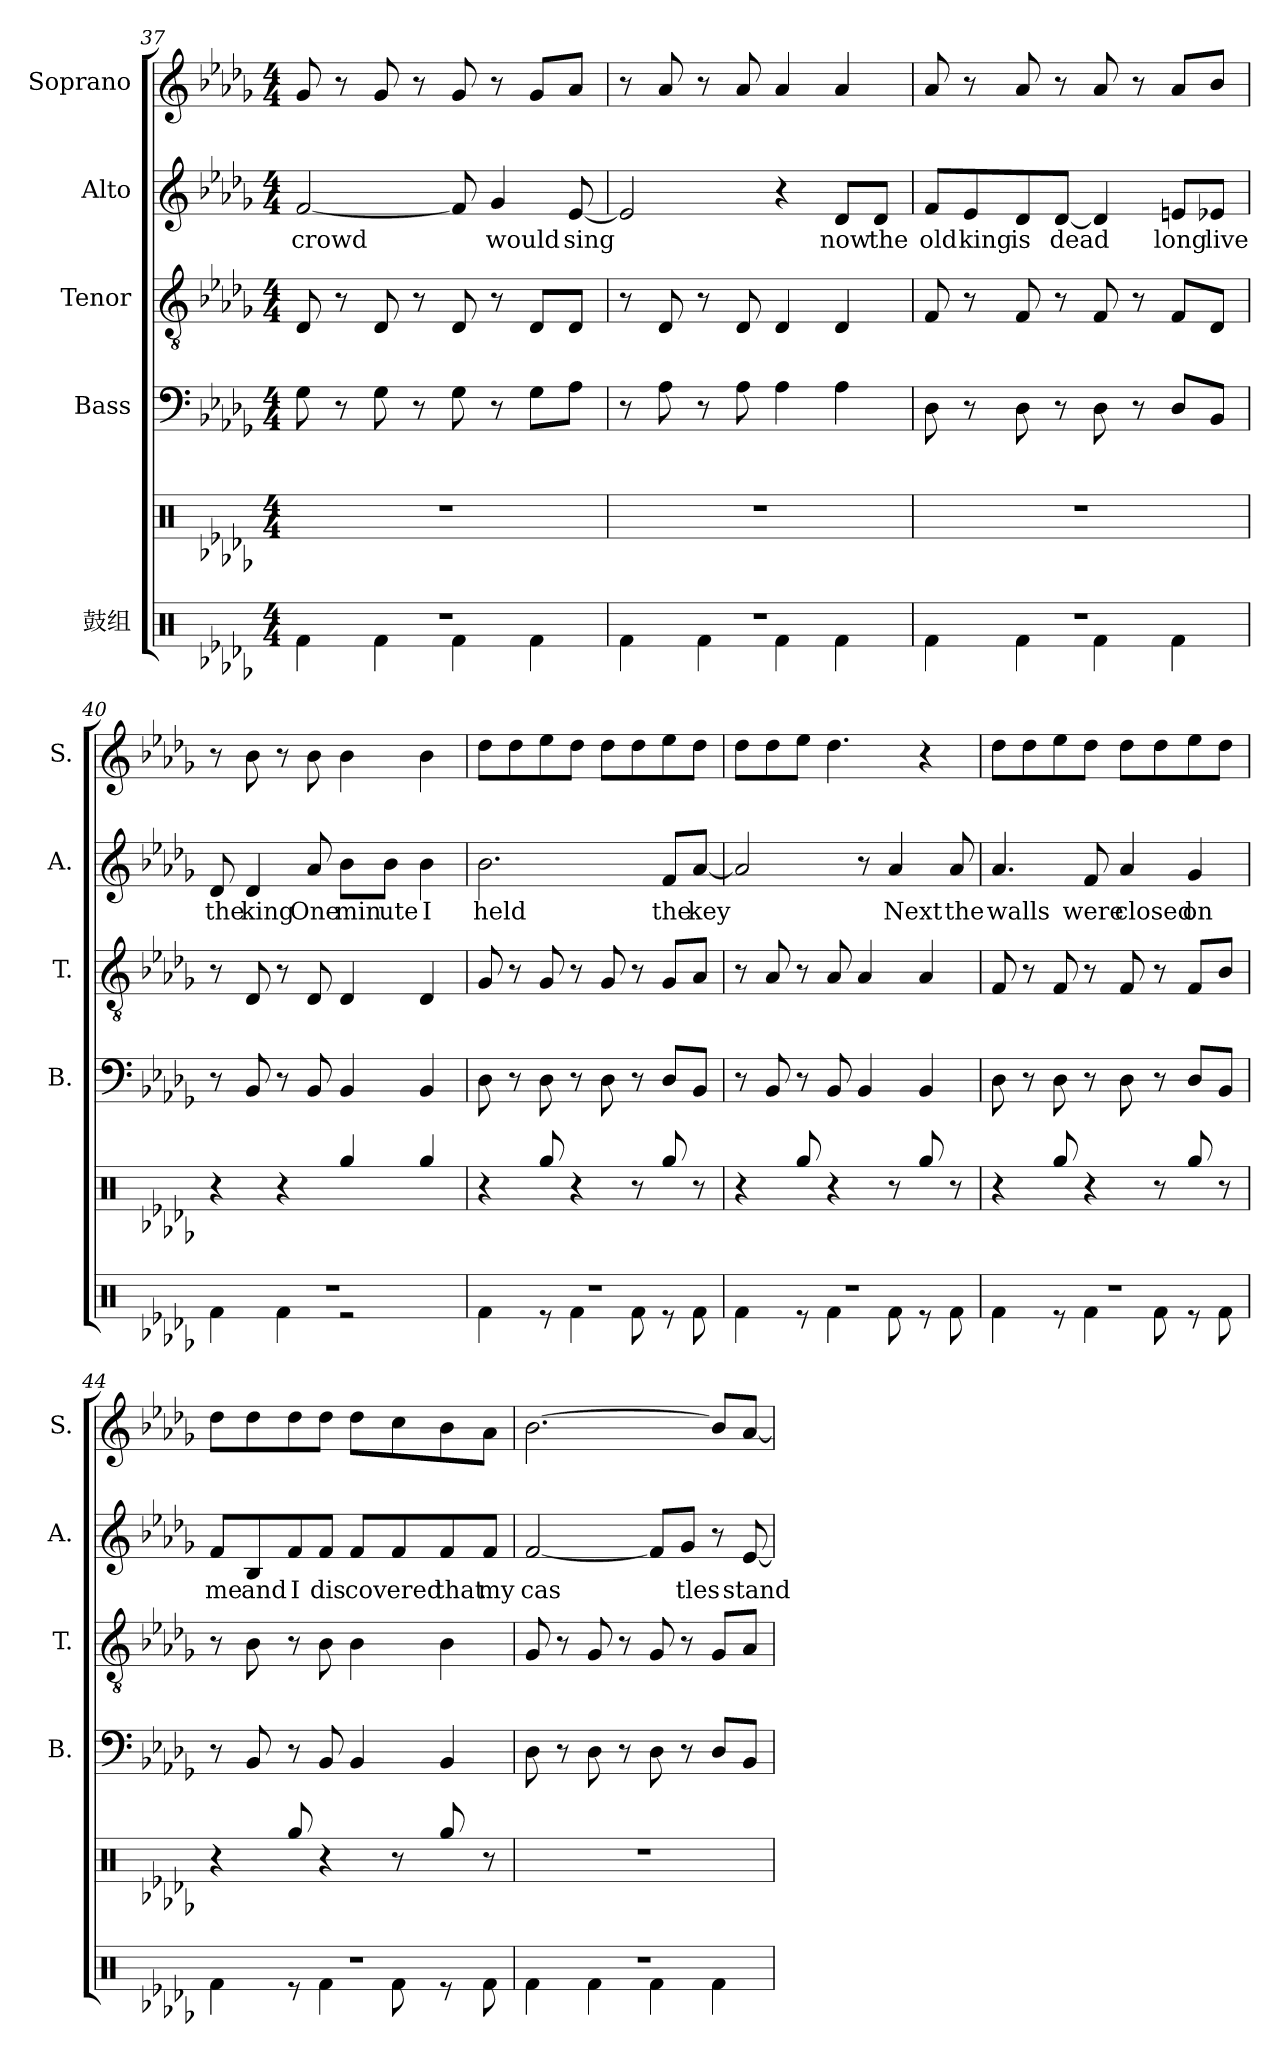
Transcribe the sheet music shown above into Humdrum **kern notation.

**kern	**kern	**kern	**kern	**kern	**text	**kern
*part5	*part5	*part4	*part3	*part2	*part2	*part1
*staff6	*staff5	*staff4	*staff3	*staff2	*staff2	*staff1
*I"鼓组	*	*I"Bass	*I"Tenor	*I"Alto	*	*I"Soprano
*	*	*I'B.	*I'T.	*I'A.	*	*I'S.
*clefX	*clefX	*clefF4	*clefGv2	*clefG2	*	*clefG2
*k[b-e-a-d-g-]	*k[b-e-a-d-g-]	*k[b-e-a-d-g-]	*k[b-e-a-d-g-]	*k[b-e-a-d-g-]	*	*k[b-e-a-d-g-]
*M4/4	*M4/4	*M4/4	*M4/4	*M4/4	*	*M4/4
=37	=37	=37	=37	=37	=37	=37
*^	*	*	*	*	*	*
1r	4Rf\	1r	8G-\	8D-/	[2f/	crowd	8g-/
.	.	.	8r	8r	.	.	8r
.	4Rf\	.	8G-\	8D-/	.	.	8g-/
.	.	.	8r	8r	.	.	8r
.	4Rf\	.	8G-\	8D-/	8f/]	.	8g-/
.	.	.	8r	8r	4g-/	would	8r
.	4Rf\	.	8G-\L	8D-/L	.	.	8g-/L
.	.	.	8A-\J	8D-/J	[8e-/	sing	8a-/J
!!LO:PB:g=z
=38	=38	=38	=38	=38	=38	=38	=38
1r	4Rf\	1r	8r	8r	2e-/]	.	8r
.	.	.	8A-\	8D-/	.	.	8a-/
.	4Rf\	.	8r	8r	.	.	8r
.	.	.	8A-\	8D-/	.	.	8a-/
.	4Rf\	.	4A-\	4D-/	4r	.	4a-/
.	4Rf\	.	4A-\	4D-/	8d-/L	now	4a-/
.	.	.	.	.	8d-/J	the	.
=39	=39	=39	=39	=39	=39	=39	=39
1r	4Rf\	1r	8D-\	8F/	8f/L	old	8a-/
.	.	.	8r	8r	8e-/	king	8r
.	4Rf\	.	8D-\	8F/	8d-/	is	8a-/
.	.	.	8r	8r	[8d-/J	dead	8r
.	4Rf\	.	8D-\	8F/	4d-/]	.	8a-/
.	.	.	8r	8r	.	.	8r
.	4Rf\	.	8D-/L	8F/L	8en/L	long	8a-/L
.	.	.	8BB-/J	8D-/J	8e-X/J	live	8b-/J
=40	=40	=40	=40	=40	=40	=40	=40
1r	4Rf\	4r	8r	8r	8d-/	the	8r
.	.	.	8BB-/	8D-/	4d-/	king	8b-\
.	4Rf\	4r	8r	8r	.	.	8r
.	.	.	8BB-/	8D-/	8a-/	One	8b-\
.	2r	4Rgg/	4BB-/	4D-/	8b-\L	min	4b-\
.	.	.	.	.	8b-\J	ute	.
.	.	4Rgg/	4BB-/	4D-/	4b-\	I	4b-\
!!LO:LB:g=z
=41	=41	=41	=41	=41	=41	=41	=41
1r	4Rf\	4r	8D-\	8G-/	2.b-\	held	8dd-\L
.	.	.	8r	8r	.	.	8dd-\
.	8r	8Rgg/	8D-\	8G-/	.	.	8ee-\
.	4Rf\	4r	8r	8r	.	.	8dd-\J
.	.	.	8D-\	8G-/	.	.	8dd-\L
.	8Rf\	8r	8r	8r	.	.	8dd-\
.	8r	8Rgg/	8D-/L	8G-/L	8f/L	the	8ee-\
.	8Rf\	8r	8BB-/J	8A-/J	[8a-/J	key	8dd-\J
=42	=42	=42	=42	=42	=42	=42	=42
1r	4Rf\	4r	8r	8r	2a-/]	.	8dd-\L
.	.	.	8BB-/	8A-/	.	.	8dd-\
.	8r	8Rgg/	8r	8r	.	.	8ee-\J
.	4Rf\	4r	8BB-/	8A-/	.	.	4.dd-\
.	.	.	4BB-/	4A-/	8r	.	.
.	8Rf\	8r	.	.	4a-/	Next	.
.	8r	8Rgg/	4BB-/	4A-/	.	.	4r
.	8Rf\	8r	.	.	8a-/	the	.
=43	=43	=43	=43	=43	=43	=43	=43
1r	4Rf\	4r	8D-\	8F/	4.a-/	walls	8dd-\L
.	.	.	8r	8r	.	.	8dd-\
.	8r	8Rgg/	8D-\	8F/	.	.	8ee-\
.	4Rf\	4r	8r	8r	8f/	were	8dd-\J
.	.	.	8D-\	8F/	4a-/	closed	8dd-\L
.	8Rf\	8r	8r	8r	.	.	8dd-\
.	8r	8Rgg/	8D-/L	8F/L	4g-/	on	8ee-\
.	8Rf\	8r	8BB-/J	8B-/J	.	.	8dd-\J
!!LO:PB:g=z
=44	=44	=44	=44	=44	=44	=44	=44
1r	4Rf\	4r	8r	8r	8f/L	me	8dd-\L
.	.	.	8BB-/	8B-\	8B-/	and	8dd-\
.	8r	8Rgg/	8r	8r	8f/	I	8dd-\
.	4Rf\	4r	8BB-/	8B-\	8f/J	dis	8dd-\J
.	.	.	4BB-/	4B-\	8f/L	cov	8dd-\L
.	8Rf\	8r	.	.	8f/	ered	8cc\
.	8r	8Rgg/	4BB-/	4B-\	8f/	that	8b-\
.	8Rf\	8r	.	.	8f/J	my	8a-\J
=45	=45	=45	=45	=45	=45	=45	=45
1r	4Rf\	1r	8D-\	8G-/	[2f/	cas	[2.b-\
.	.	.	8r	8r	.	.	.
.	4Rf\	.	8D-\	8G-/	.	.	.
.	.	.	8r	8r	.	.	.
.	4Rf\	.	8D-\	8G-/	8f/L]	.	.
.	.	.	8r	8r	8g-/J	tles	.
.	4Rf\	.	8D-/L	8G-/L	8r	.	8b-/L]
.	.	.	8BB-/J	8A-/J	[8e-/	stand	[8a-/J
*v	*v	*	*	*	*	*	*
=	=	=	=	=	=	=
*-	*-	*-	*-	*-	*-	*-
